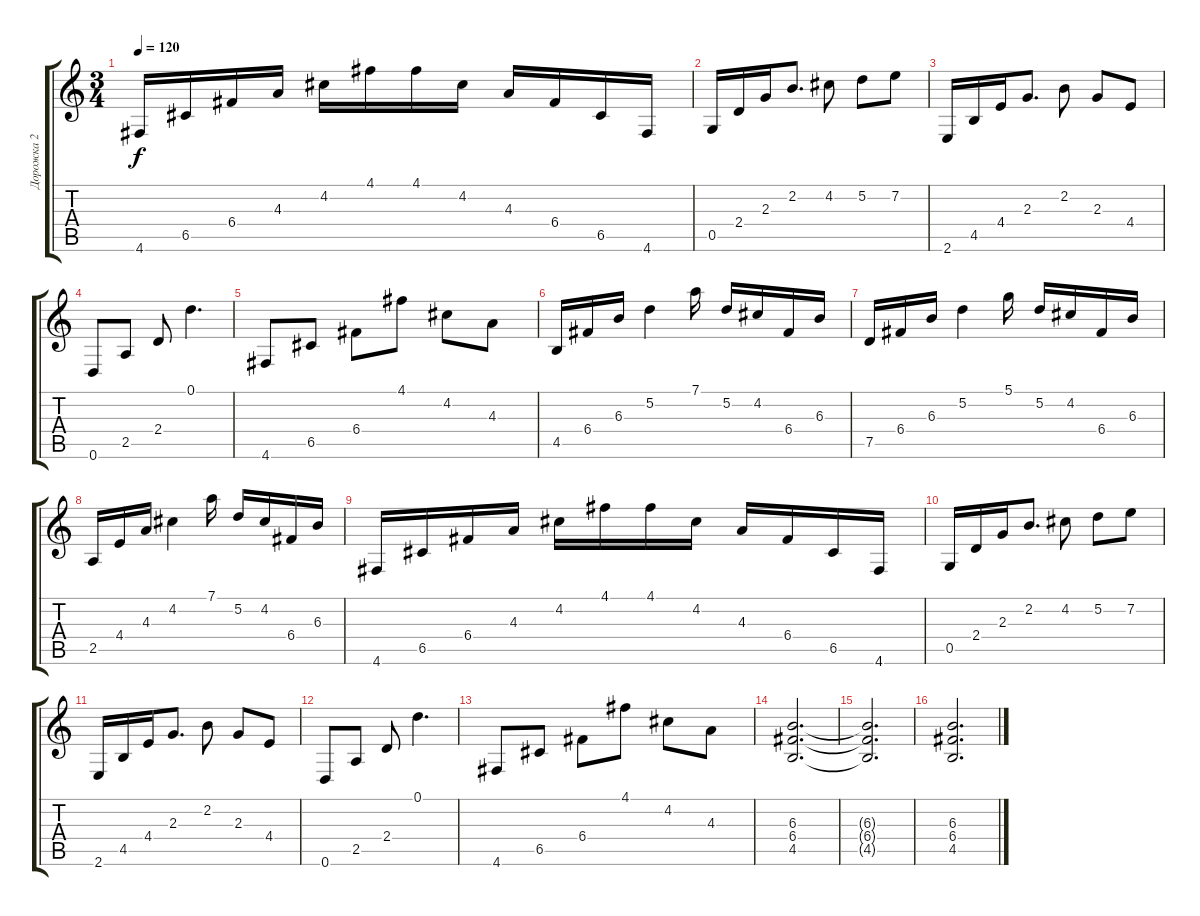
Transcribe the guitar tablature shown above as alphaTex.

\track ("Дорожка 2" "Дорожка 2") {instrument distortionguitar}
\staff {score tabs}
\tuning (D4 A3 F3 C3 G2 D2) {hide}
\ts (3 4)
\tempo 120
\clef g2
\ks c
4.6.16{dy f} 6.5.16 6.4.16 4.3.16 4.2.16 4.1.16 4.1.16 4.2.16 4.3.16 6.4.16 6.5.16 4.6.16 |
0.5.16 2.4.16 2.3.16 2.2.8{d} 4.2.8 5.2.8 7.2.8 |
2.6.16 4.5.16 4.4.16 2.3.8{d} 2.2.8 2.3.8 4.4.8 |
0.6.8 2.5.8 2.4.8 0.1.4{d} |
4.6.8 6.5.8 6.4.8 4.1.8 4.2.8 4.3.8 |
4.5.16 6.4.16 6.3.16 5.2.4 7.1.16 5.2.16 4.2.16 6.4.16 6.3.16 |
7.5.16 6.4.16 6.3.16 5.2.4 5.1.16 5.2.16 4.2.16 6.4.16 6.3.16 |
2.5.16 4.4.16 4.3.16 4.2.4 7.1.16 5.2.16 4.2.16 6.4.16 6.3.16 |
4.6.16 6.5.16 6.4.16 4.3.16 4.2.16 4.1.16 4.1.16 4.2.16 4.3.16 6.4.16 6.5.16 4.6.16 |
0.5.16 2.4.16 2.3.16 2.2.8{d} 4.2.8 5.2.8 7.2.8 |
2.6.16 4.5.16 4.4.16 2.3.8{d} 2.2.8 2.3.8 4.4.8 |
0.6.8 2.5.8 2.4.8 0.1.4{d} |
4.6.8 6.5.8 6.4.8 4.1.8 4.2.8 4.3.8 |
(6.3 6.4 4.5).2{d} |
(6.3{t} 6.4{t} 4.5{t}).2{d} |
(6.3 6.4 4.5).2{d}
